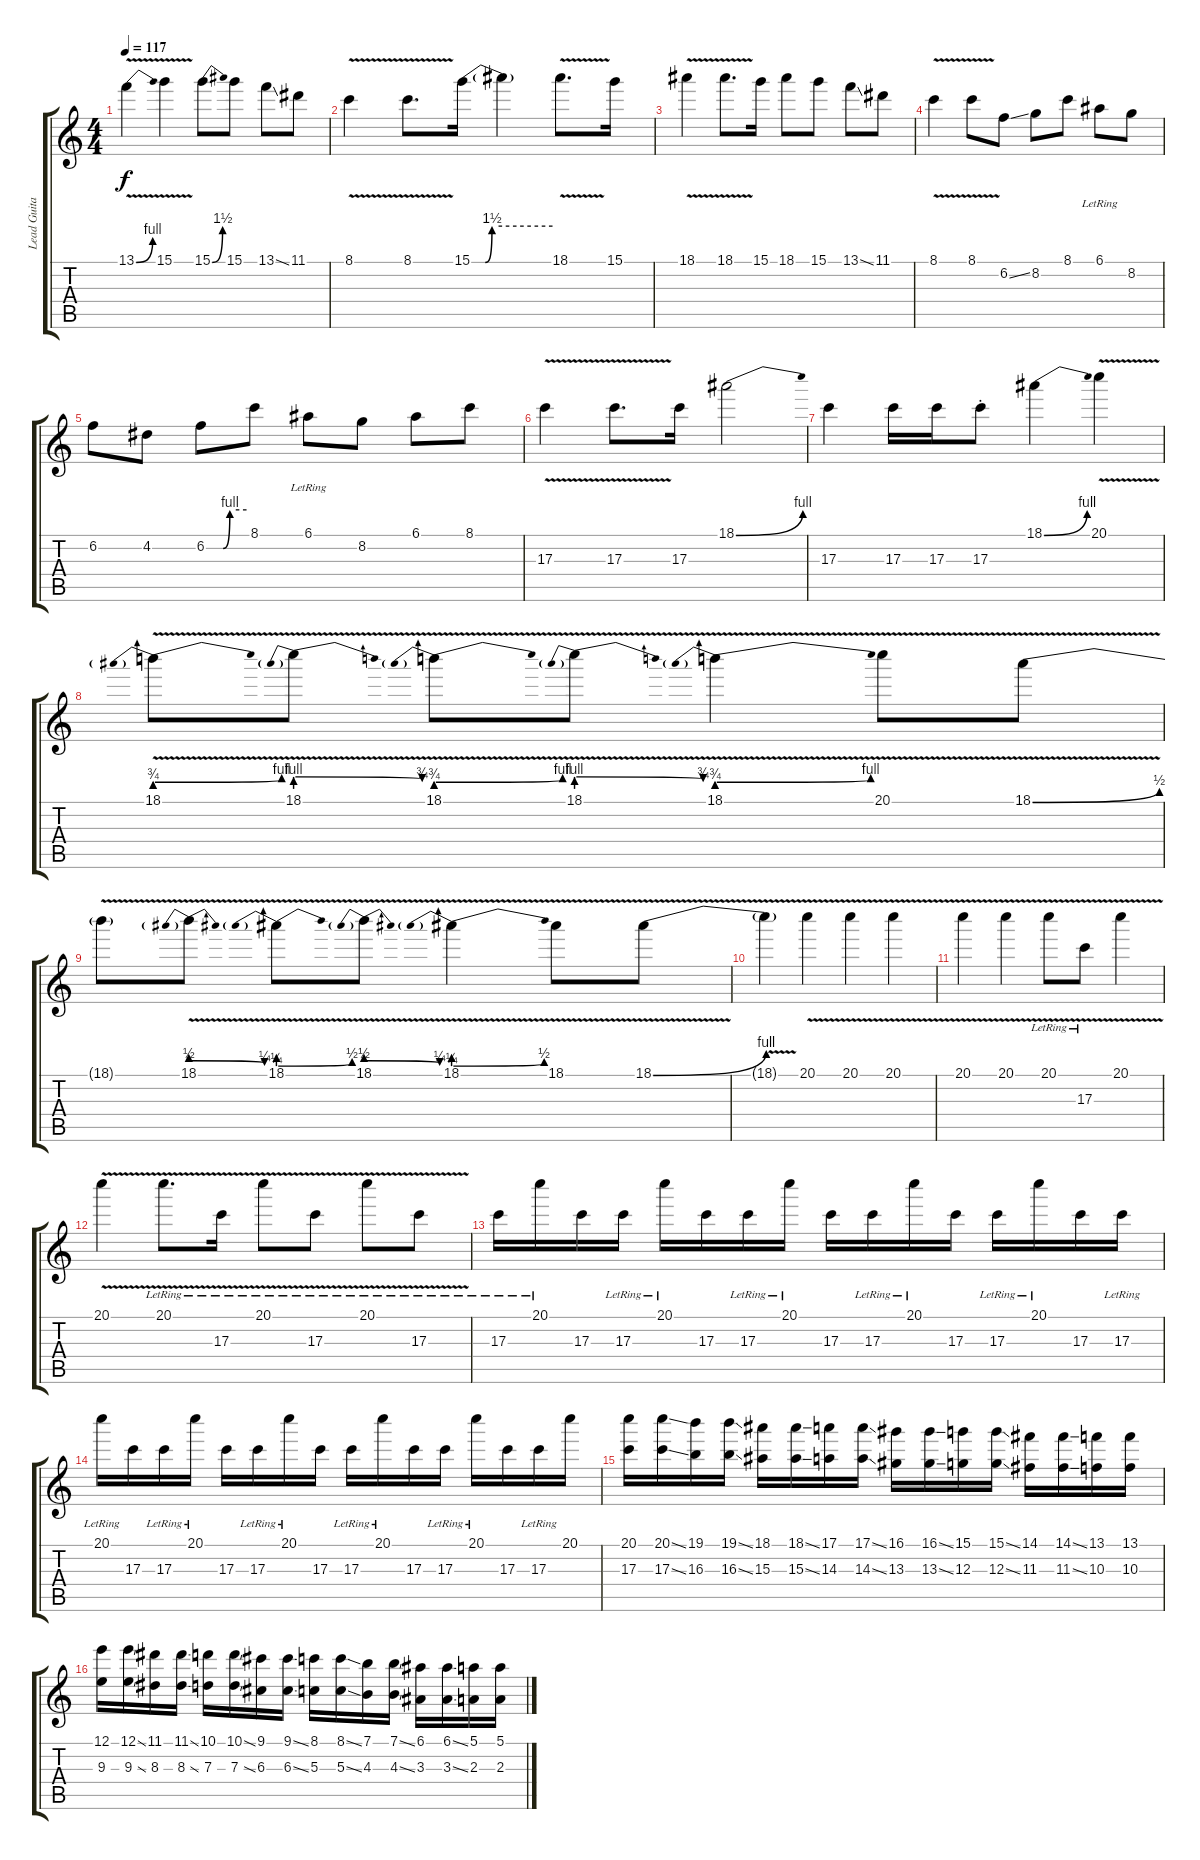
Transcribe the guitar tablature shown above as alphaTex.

\track ("Lead Guitar (Overdrive)" "Lead Guita") {instrument overdrivenguitar}
\staff {score tabs}
\tuning (E4 B3 G3 D3 A2 E2) {hide}
\ts (4 4)
\tempo 117
\clef g2
\ks c
13.1{be (bend 0 0 60 4) v}.4{dy f} 15.1{v}.4 15.1{be (bend 0 0 60 6)}.8 15.1.8 13.1{ss}.8 11.1.8 |
8.1{v}.4 8.1{v}.8{d} 15.1{be (custom 0 0 5 0 10 0 15 6 60 6)}.16 15.1{t}.4 18.1{v}.8{d} 15.1.16 |
18.1{v}.4 18.1{v}.8{d} 15.1.16 18.1.8 15.1.8 13.1{ss}.8 11.1.8 |
8.1{v}.4 8.1{v}.8 6.2{ss}.8 8.2.8 8.1.8 6.1{lr}.8 8.2.8 |
6.2.8 4.2.8 6.2{be (custom 0 0 25 0 35 4 60 4)}.8 8.1.8 6.1{lr}.8 8.2.8 6.1.8 8.1.8 |
17.3{v}.4 17.3{v}.8{d} 17.3.16 18.1{be (bend 0 0 60 4)}.2 |
17.3.4 17.3.16 17.3.16 17.3{st}.8 18.1{be (bend 0 0 60 4)}.4 20.1{v}.4 |
18.1{be (prebendbend 0 3 60 4) v}.8 18.1{be (prebendrelease 0 4 60 3) v}.8 18.1{be (prebendbend 0 3 60 4) v}.8 18.1{be (prebendrelease 0 4 60 3) v}.8 18.1{be (prebendbend 0 3 60 4) v}.4 20.1{v}.8 18.1{be (bend 0 0 60 2) v}.8 |
18.1{v t}.8 18.1{be (prebendrelease 0 2 60 1) v}.8 18.1{be (prebendbend 0 1 60 2) v}.8 18.1{be (prebendrelease 0 2 60 1) v}.8 18.1{be (prebendbend 0 1 60 2) v}.4 18.1{v}.8 18.1{be (bend 0 0 60 4) v}.8 |
18.1{v t}.4 20.1{v}.4 20.1{v}.4 20.1{v}.4 |
20.1{v}.4 20.1{v}.4 20.1{v lr}.8 17.3{v lr}.8 20.1{v}.4 |
20.1{v}.4 20.1{v lr}.8{d} 17.3{v lr}.16 20.1{v lr}.8 17.3{v lr}.8 20.1{v lr}.8 17.3{v lr}.8 |
17.3{lr}.16 20.1{lr}.16 17.3.16 17.3{lr}.16 20.1{lr}.16 17.3.16 17.3{lr}.16 20.1{lr}.16 17.3.16 17.3{lr}.16 20.1{lr}.16 17.3.16 17.3{lr}.16 20.1{lr}.16 17.3.16 17.3{lr}.16 |
20.1{lr}.16 17.3.16 17.3{lr}.16 20.1{lr}.16 17.3.16 17.3{lr}.16 20.1{lr}.16 17.3.16 17.3{lr}.16 20.1{lr}.16 17.3.16 17.3{lr}.16 20.1{lr}.16 17.3.16 17.3{lr}.16 20.1.16 |
(20.1 17.3).16 (20.1{ss} 17.3{ss}).16 (19.1 16.3).16 (19.1{ss} 16.3{ss}).16 (18.1 15.3).16 (18.1{ss} 15.3{ss}).16 (17.1 14.3).16 (17.1{ss} 14.3{ss}).16 (16.1 13.3).16 (16.1{ss} 13.3{ss}).16 (15.1 12.3).16 (15.1{ss} 12.3{ss}).16 (14.1 11.3).16 (14.1{ss} 11.3{ss}).16 (13.1 10.3).16 (13.1 10.3).16 |
(12.1 9.3).16 (12.1{ss} 9.3{ss}).16 (11.1 8.3).16 (11.1{ss} 8.3{ss}).16 (10.1 7.3).16 (10.1{ss} 7.3{ss}).16 (9.1 6.3).16 (9.1{ss} 6.3{ss}).16 (8.1 5.3).16 (8.1{ss} 5.3{ss}).16 (7.1 4.3).16 (7.1{ss} 4.3{ss}).16 (6.1 3.3).16 (6.1{ss} 3.3{ss}).16 (5.1 2.3).16 (5.1 2.3).16
